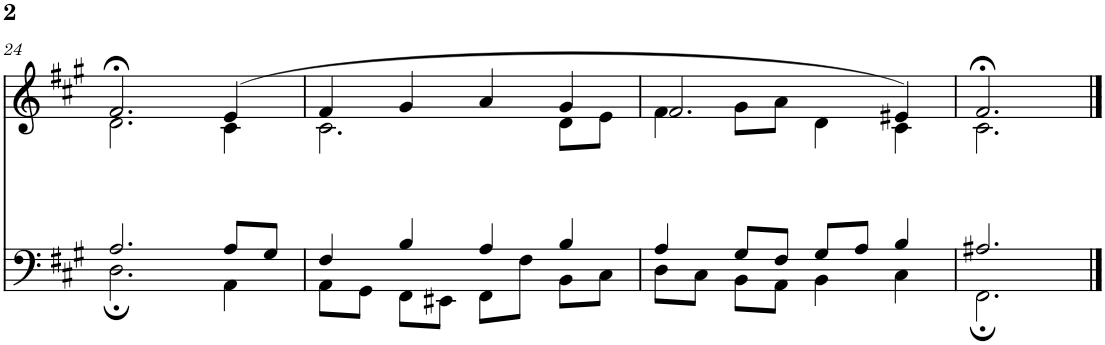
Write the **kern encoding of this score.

**kern	**kern
*part2	*part1
*staff2	*staff1
*I"T,B	*I"S,A
!!LO:PB:g=z
*clefF4	*clefG2
*k[f#c#g#]	*k[f#c#g#]
*M4/4	*M4/4
*met(c)	*met(c)
=24	=24
*^	*^
2.A/	2.D;\	2.f#;</	2.d\
8A/L	4AA\	(>4e/	4c#\
8G#/J	.	.	.
=25	=25	=25	=25
4F#/	8AA\L	4f#/	2.c#\
.	8GG#\J	.	.
4B/	8FF#\L	4g#/	.
.	8EE#X\J	.	.
4A/	8FF#\L	4a/	.
.	8F#\J	.	.
4B/	8BB\L	4g#/	8d\L
.	8C#\J	.	8e\J
=26	=26	=26	=26
4A/	8D\L	2.f#/	4f#\
.	8C#\J	.	.
8G#/L	8BB\L	.	8g#\L
8F#/J	8AA\J	.	8a\J
8G#/L	4BB\	.	4d\
8A/J	.	.	.
4B/	4C#\	4e#X/)	4c#\
=27	=27	=27	=27
2.A#X/	2.FF#;\	2.f#;</	2.c#\
*v	*v	*	*
*	*v	*v
==	==
*-	*-
